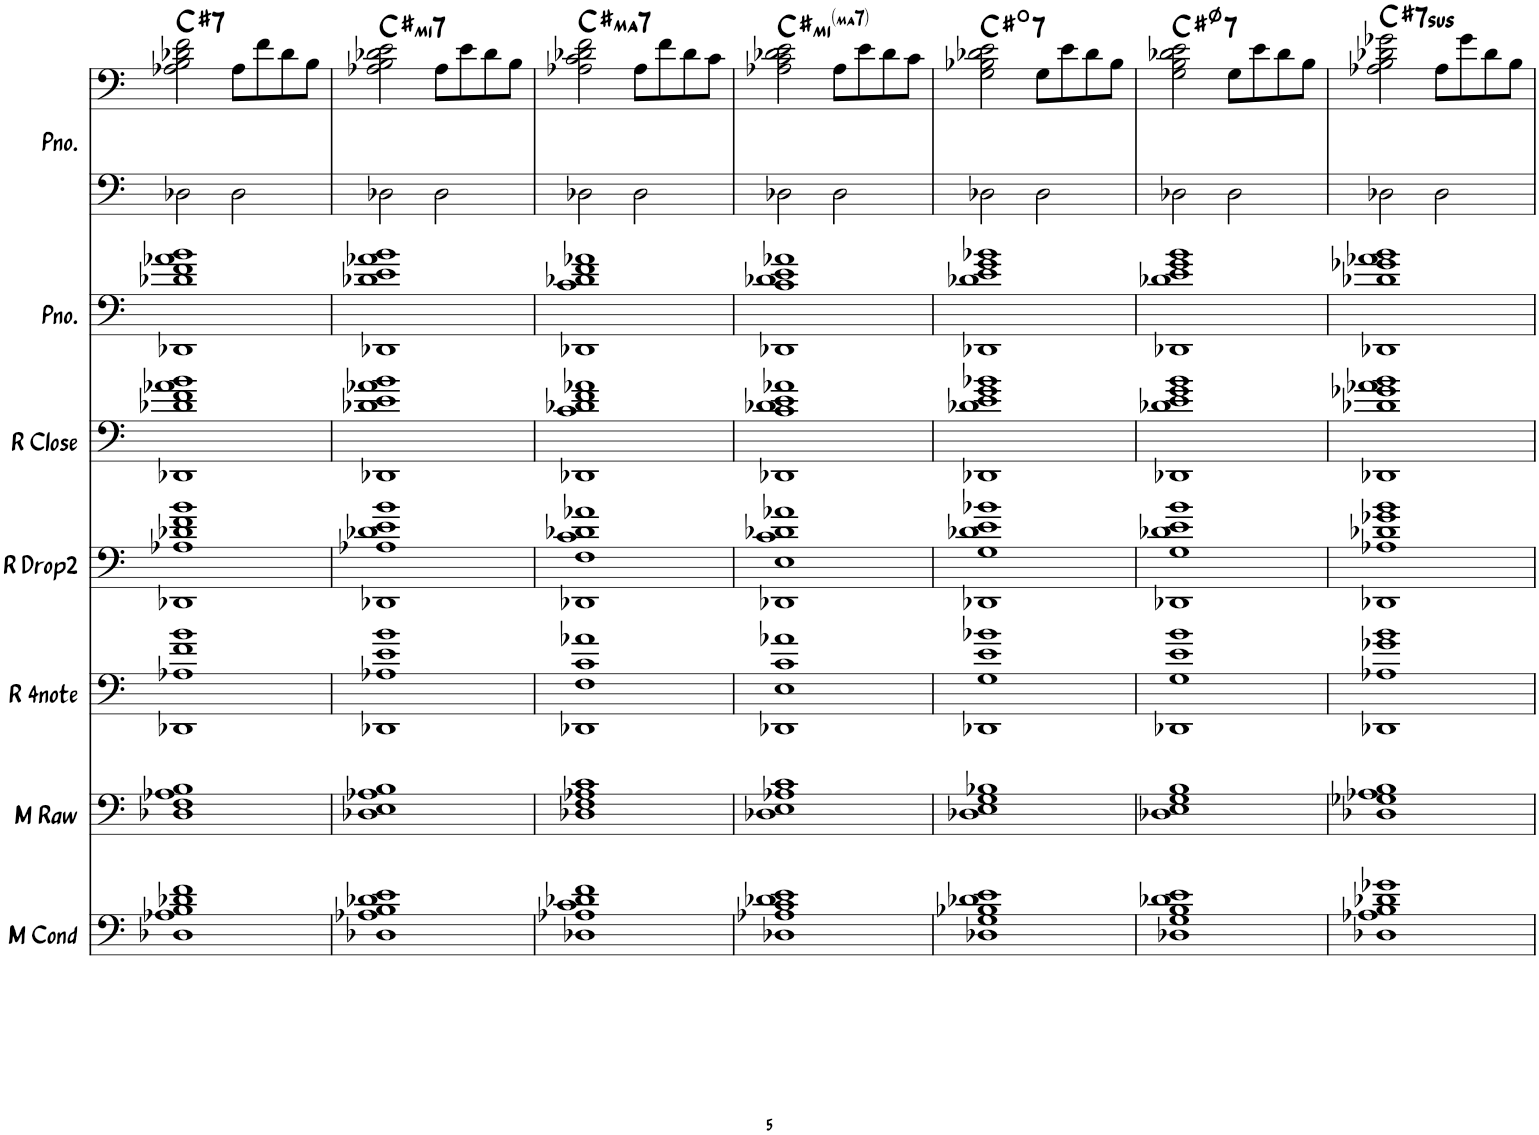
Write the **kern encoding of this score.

**kern	**kern	**kern	**kern	**kern	**kern	**kern	**kern	**harte
*part7	*part6	*part5	*part4	*part3	*part2	*part1	*part1	*part1
*staff8	*staff7	*staff6	*staff5	*staff4	*staff3	*staff2	*staff1	*
*I"Mark Condensed	*I"Mark Raw	*I"Realize 4note	*I"Realize Drop2	*I"Realize Close	*I"Realize Default	*I"Piano	*	*
*I'M Cond	*I'M Raw	*I'R 4note	*I'R Drop2	*I'R Close	*	*I'Pno.	*	*
!!LO:PB:g=z
*clefF4	*clefF4	*clefF4	*clefF4	*clefF4	*clefF4	*clefF4	*clefF4	*
*k[]	*k[]	*k[]	*k[]	*k[]	*k[]	*k[]	*k[]	*
*M4/4	*M4/4	*M4/4	*M4/4	*M4/4	*M4/4	*M4/4	*M4/4	*
=26	=26	=26	=26	=26	=26	=26	=26	=26
!	!	!	!	!	!	!	!	!LO:H:kt=7
1D-X 1A-X 1B 1d-X 1f	1D-X 1F 1A-X 1B	1DD-X 1A-X 1f 1b	1DD-X 1A-X 1d-X 1f 1b	1DD-X 1d-X 1f 1a-X 1b	1DD-X 1d-X 1f 1a-X 1b	2D-X\	2A-X\ 2B\ 2d-X\ 2f\	C#:7
.	.	.	.	.	.	2D-\	8A-\L	.
.	.	.	.	.	.	.	8f\	.
.	.	.	.	.	.	.	8d-\	.
.	.	.	.	.	.	.	8B\J	.
=27	=27	=27	=27	=27	=27	=27	=27	=27
!	!	!	!	!	!	!	!	!LO:H:kt=mi7
1D-X 1A-X 1B 1d-X 1e	1D-X 1E 1A-X 1B	1DD-X 1A-X 1e 1b	1DD-X 1A-X 1d-X 1e 1b	1DD-X 1d-X 1e 1a-X 1b	1DD-X 1d-X 1e 1a-X 1b	2D-X\	2A-X\ 2B\ 2d-X\ 2e\	C#:min7
.	.	.	.	.	.	2D-\	8A-\L	.
.	.	.	.	.	.	.	8e\	.
.	.	.	.	.	.	.	8d-\	.
.	.	.	.	.	.	.	8B\J	.
=28	=28	=28	=28	=28	=28	=28	=28	=28
!	!	!	!	!	!	!	!	!LO:H:kt=ma7
1D-X 1A-X 1c 1d-X 1f	1D-X 1F 1A-X 1c	1DD-X 1F 1c 1a-X	1DD-X 1F 1c 1d-X 1a-X	1DD-X 1c 1d-X 1f 1a-X	1DD-X 1c 1d-X 1f 1a-X	2D-X\	2A-X\ 2c\ 2d-X\ 2f\	C#:maj7
.	.	.	.	.	.	2D-\	8A-\L	.
.	.	.	.	.	.	.	8f\	.
.	.	.	.	.	.	.	8d-\	.
.	.	.	.	.	.	.	8c\J	.
=29	=29	=29	=29	=29	=29	=29	=29	=29
!	!	!	!	!	!	!	!	!LO:H:kt=mima7
1D-X 1A-X 1c 1d-X 1e	1D-X 1E 1A-X 1c	1DD-X 1E 1c 1a-X	1DD-X 1E 1c 1d-X 1a-X	1DD-X 1c 1d-X 1e 1a-X	1DD-X 1c 1d-X 1e 1a-X	2D-X\	2A-X\ 2c\ 2d-X\ 2e\	C#:minmaj7
.	.	.	.	.	.	2D-\	8A-\L	.
.	.	.	.	.	.	.	8e\	.
.	.	.	.	.	.	.	8d-\	.
.	.	.	.	.	.	.	8c\J	.
=30	=30	=30	=30	=30	=30	=30	=30	=30
!	!	!	!	!	!	!	!	!LO:H:kt=7
1D-X 1G 1B-X 1d-X 1e	1D-X 1E 1G 1B-X	1DD-X 1G 1e 1b-X	1DD-X 1G 1d-X 1e 1b-X	1DD-X 1d-X 1e 1g 1b-X	1DD-X 1d-X 1e 1g 1b-X	2D-X\	2G\ 2B-X\ 2d-X\ 2e\	C#:dim7
.	.	.	.	.	.	2D-\	8G\L	.
.	.	.	.	.	.	.	8e\	.
.	.	.	.	.	.	.	8d-\	.
.	.	.	.	.	.	.	8B-\J	.
=31	=31	=31	=31	=31	=31	=31	=31	=31
!	!	!	!	!	!	!	!	!LO:H:kt=7
1D-X 1G 1B 1d-X 1e	1D-X 1E 1G 1B	1DD-X 1G 1e 1b	1DD-X 1G 1d-X 1e 1b	1DD-X 1d-X 1e 1g 1b	1DD-X 1d-X 1e 1g 1b	2D-X\	2G\ 2B\ 2d-X\ 2e\	C#:hdim7
.	.	.	.	.	.	2D-\	8G\L	.
.	.	.	.	.	.	.	8e\	.
.	.	.	.	.	.	.	8d-\	.
.	.	.	.	.	.	.	8B\J	.
=32	=32	=32	=32	=32	=32	=32	=32	=32
!	!	!	!	!	!	!	!	!LO:H:kt=7sus
1D-X 1A-X 1B 1d-X 1g-X	1D-X 1G-X 1A-X 1B	1DD-X 1A-X 1g-X 1b	1DD-X 1A-X 1d-X 1g-X 1b	1DD-X 1d-X 1g-X 1a-X 1b	1DD-X 1d-X 1g-X 1a-X 1b	2D-X\	2A-X\ 2B\ 2d-X\ 2g-X\	C#:sus4(7)
.	.	.	.	.	.	2D-\	8A-\L	.
.	.	.	.	.	.	.	8g-\	.
.	.	.	.	.	.	.	8d-\	.
.	.	.	.	.	.	.	8B\J	.
=	=	=	=	=	=	=	=	=
*-	*-	*-	*-	*-	*-	*-	*-	*-
